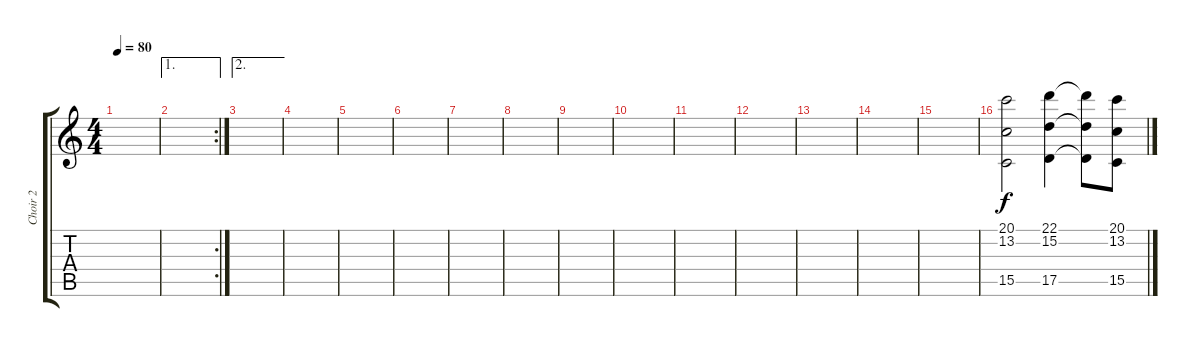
\track ("Choir 2" "Choir 2") {instrument choiraahs}
\staff {score tabs}
\tuning (E4 B3 G3 D3 A2 E2) {hide}
\ts (4 4)
\tempo 80
\clef g2
\ks c
|
\ae 1
\rc 2
|
\ae 2
|
|
|
|
|
|
|
|
|
|
|
|
|
(20.1 13.2 15.5).2 (22.1 15.2 17.5).4 (22.1{t} 15.2{t} 17.5{t}).8 (20.1 13.2 15.5).8
